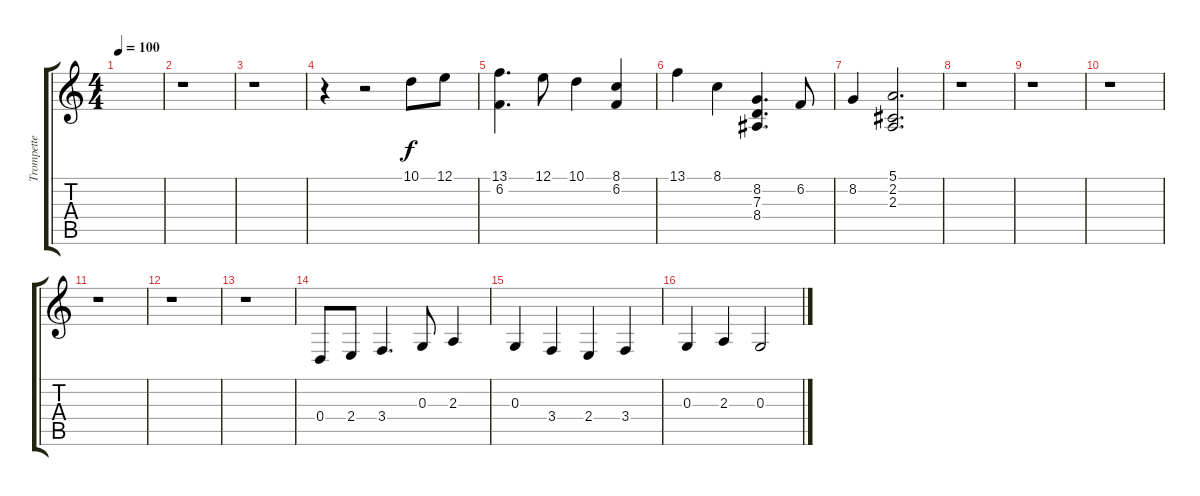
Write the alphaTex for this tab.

\track ("Trompette" "Trompette") {instrument trumpet}
\staff {score tabs}
\tuning (E4 B3 G3 D3 A2 E2) {hide}
\ts (4 4)
\tempo 100
\clef g2
\ks c
|
r.1 |
r.1 |
r.4 r.2 10.1.8{instrument trumpet} 12.1.8 |
(13.1 6.2).4{d} 12.1.8 10.1.4 (8.1 6.2).4 |
13.1.4 8.1.4 (8.2 7.3 8.4).4{d} 6.2.8 |
8.2.4 (5.1 2.2 2.3).2{d} |
r.1 |
r.1 |
r.1 |
r.1 |
r.1 |
r.1 |
0.4.8 2.4.8 3.4.4{d} 0.3.8 2.3.4 |
0.3.4 3.4.4 2.4.4 3.4.4 |
0.3.4 2.3.4 0.3.2
